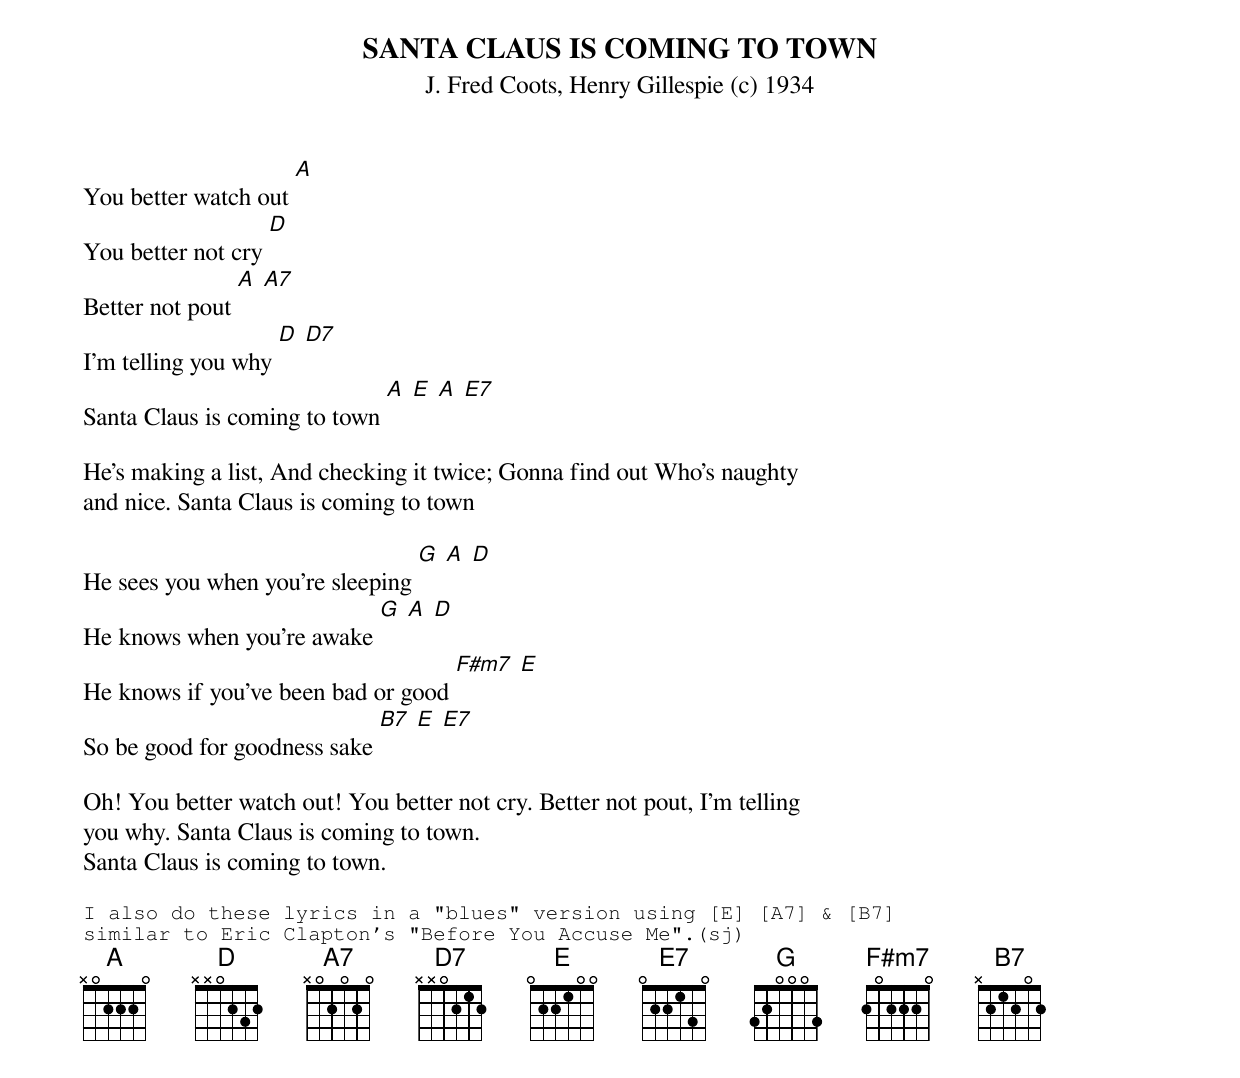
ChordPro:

{t:SANTA CLAUS IS COMING TO TOWN}
{st:J. Fred Coots, Henry Gillespie (c) 1934}

You better watch out [A]
You better not cry [D]
Better not pout [A] [A7]
I'm telling you why [D] [D7]
Santa Claus is coming to town [A] [E] [A] [E7]

He's making a list, And checking it twice; Gonna find out Who's naughty
and nice. Santa Claus is coming to town

He sees you when you're sleeping [G] [A] [D]
He knows when you're awake [G] [A] [D]
He knows if you've been bad or good [F#m7] [E]
So be good for goodness sake [B7] [E] [E7]

Oh! You better watch out! You better not cry. Better not pout, I'm telling
you why. Santa Claus is coming to town.
Santa Claus is coming to town.

{sot}
I also do these lyrics in a "blues" version using [E] [A7] & [B7]
similar to Eric Clapton's "Before You Accuse Me".(sj)
{eot}
